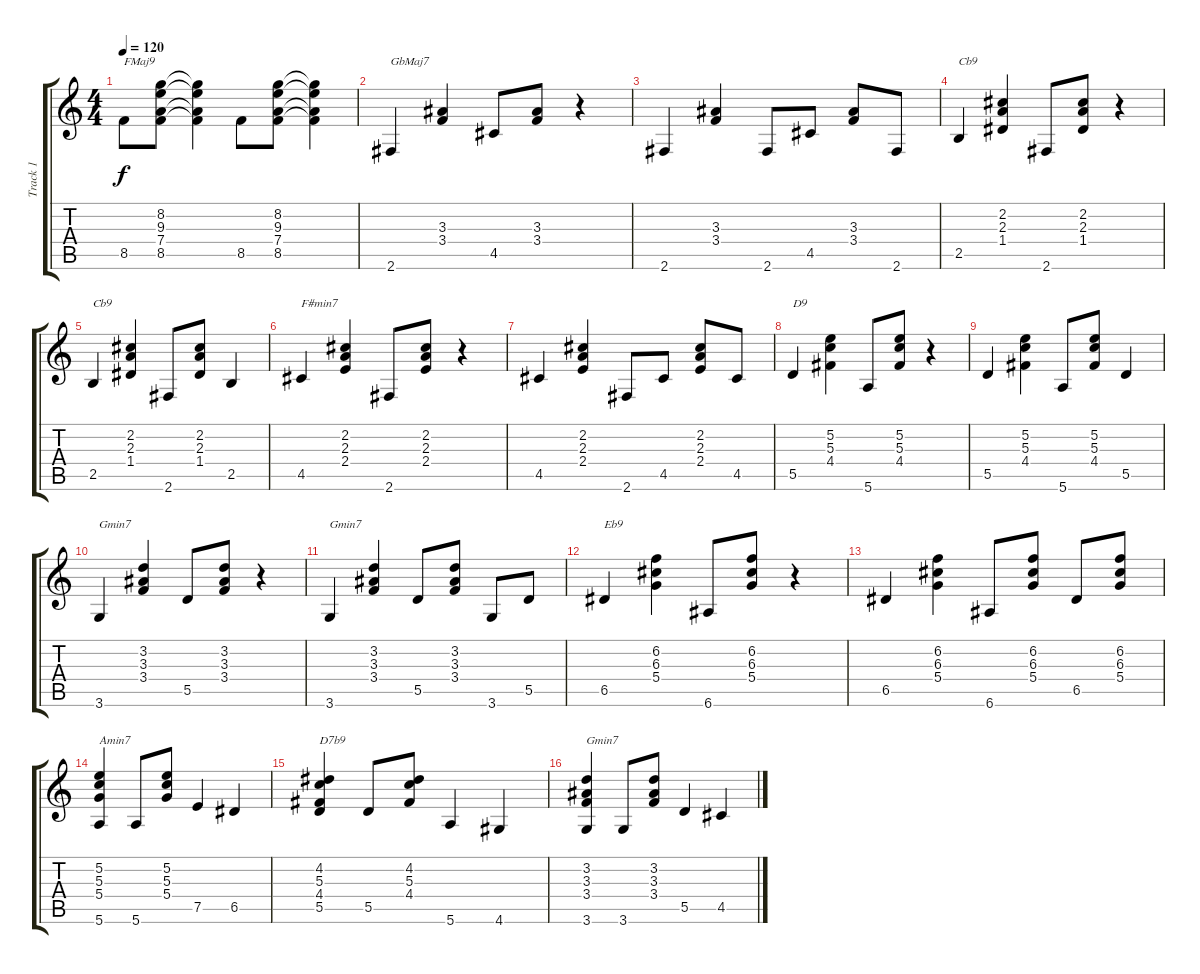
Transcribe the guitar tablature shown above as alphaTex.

\track ("Track 1" "Track 1") {instrument acousticguitarnylon}
\staff {score tabs}
\tuning (E4 B3 G3 D3 A2 E2) {hide}
\ts (4 4)
\tempo 120
\clef g2
\ks c
8.5.8{txt "FMaj9" dy f} (8.2 9.3 7.4 8.5).8 (8.2{t} 9.3{t} 7.4{t} 8.5{t}).4 8.5.8 (8.2 9.3 7.4 8.5).8 (8.2{t} 9.3{t} 7.4{t} 8.5{t}).4 |
2.6.4{txt "GbMaj7"} (3.3 3.4).4 4.5.8 (3.3 3.4).8 r.4 |
2.6.4 (3.3 3.4).4 2.6.8 4.5.8 (3.3 3.4).8 2.6.8 |
2.5.4{txt "Cb9"} (2.2 2.3 1.4).4 2.6.8 (2.2 2.3 1.4).8 r.4 |
2.5.4{txt "Cb9"} (2.2 2.3 1.4).4 2.6.8 (2.2 2.3 1.4).8 2.5.4 |
4.5.4{txt "F#min7"} (2.2 2.3 2.4).4 2.6.8 (2.2 2.3 2.4).8 r.4 |
4.5.4 (2.2 2.3 2.4).4 2.6.8 4.5.8 (2.2 2.3 2.4).8 4.5.8 |
5.5.4{txt "D9"} (5.2 5.3 4.4).4 5.6.8 (5.2 5.3 4.4).8 r.4 |
5.5.4 (5.2 5.3 4.4).4 5.6.8 (5.2 5.3 4.4).8 5.5.4 |
3.6.4{txt "Gmin7"} (3.2 3.3 3.4).4 5.5.8 (3.2 3.3 3.4).8 r.4 |
3.6.4{txt "Gmin7"} (3.2 3.3 3.4).4 5.5.8 (3.2 3.3 3.4).8 3.6.8 5.5.8 |
6.5.4{txt "Eb9"} (6.2 6.3 5.4).4 6.6.8 (6.2 6.3 5.4).8 r.4 |
6.5.4 (6.2 6.3 5.4).4 6.6.8 (6.2 6.3 5.4).8 6.5.8 (6.2 6.3 5.4).8 |
(5.2 5.3 5.4 5.6).4{txt "Amin7"} 5.6.8 (5.2 5.3 5.4).8 7.5.4 6.5.4 |
(4.2 5.3 4.4 5.5).4{txt "D7b9"} 5.5.8 (4.2 5.3 4.4).8 5.6.4 4.6.4 |
(3.2 3.3 3.4 3.6).4{txt "Gmin7"} 3.6.8 (3.2 3.3 3.4).8 5.5.4 4.5.4
